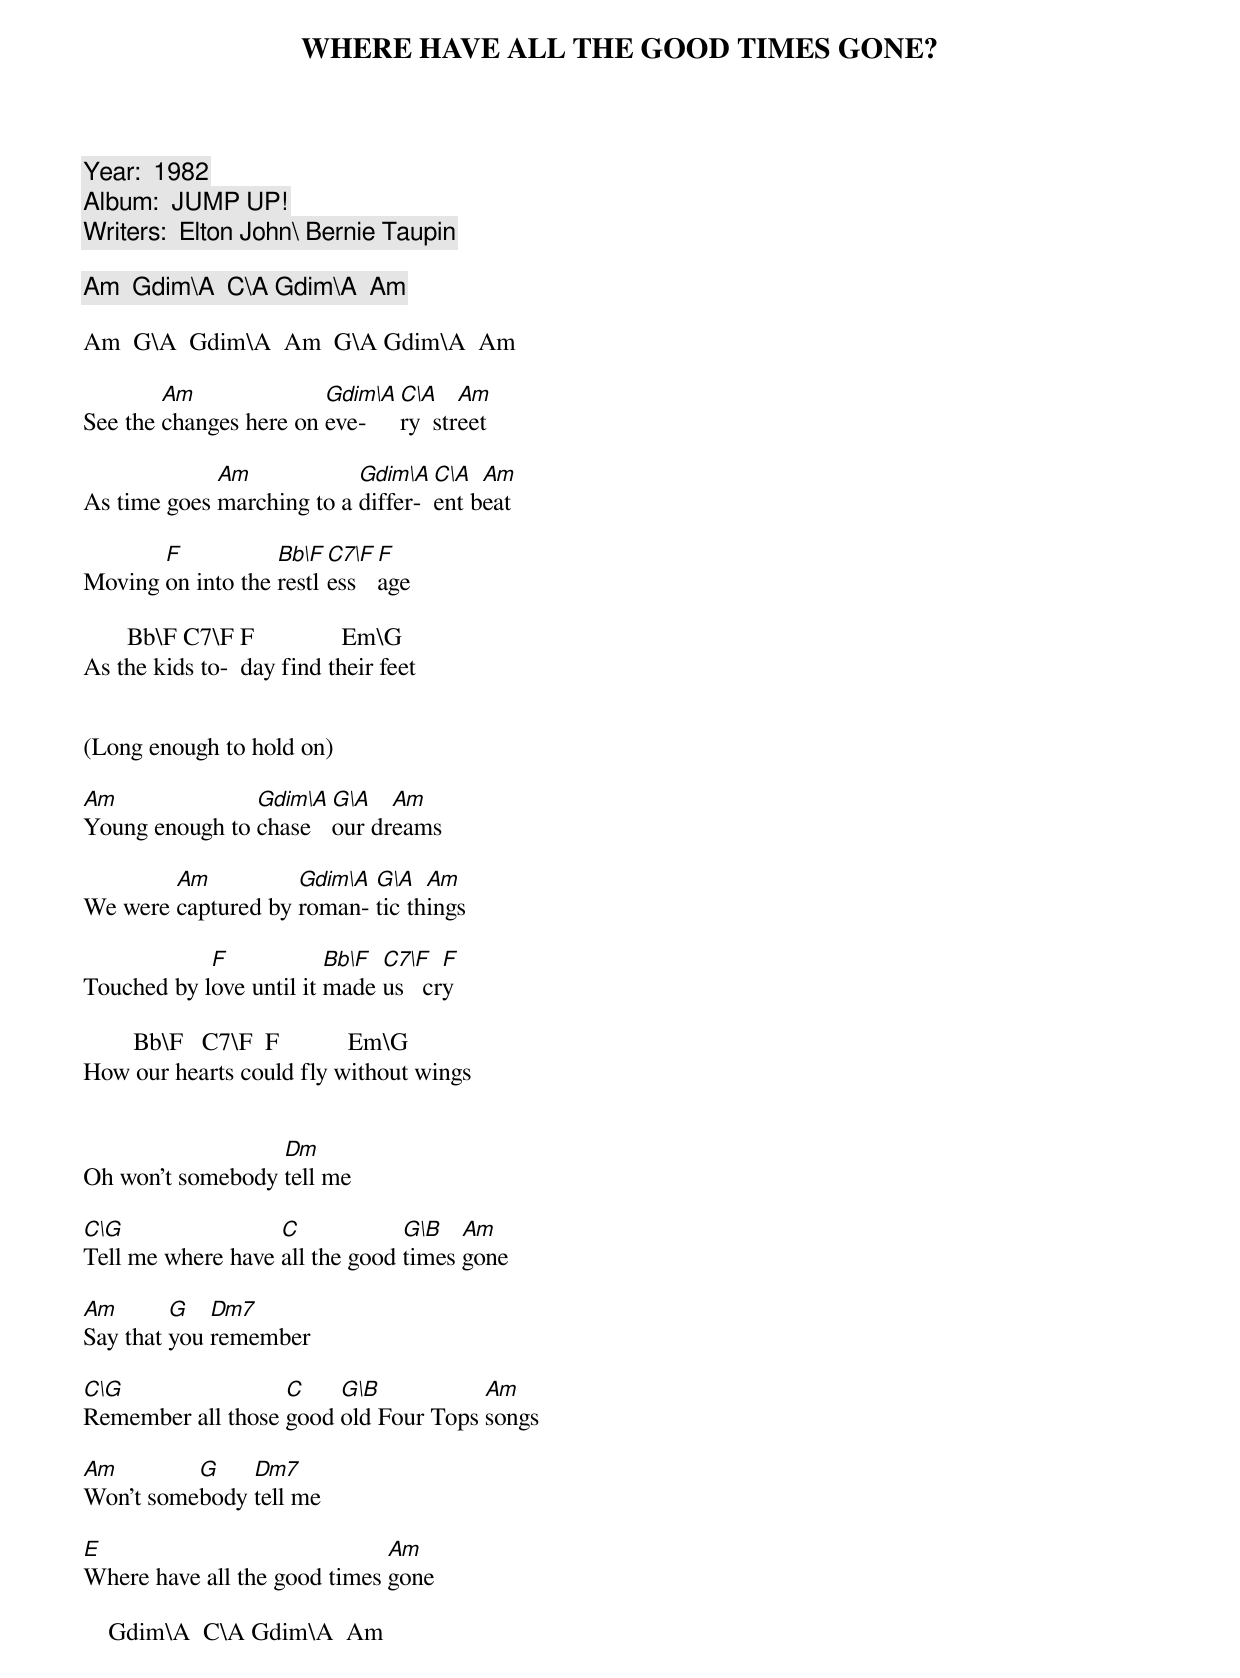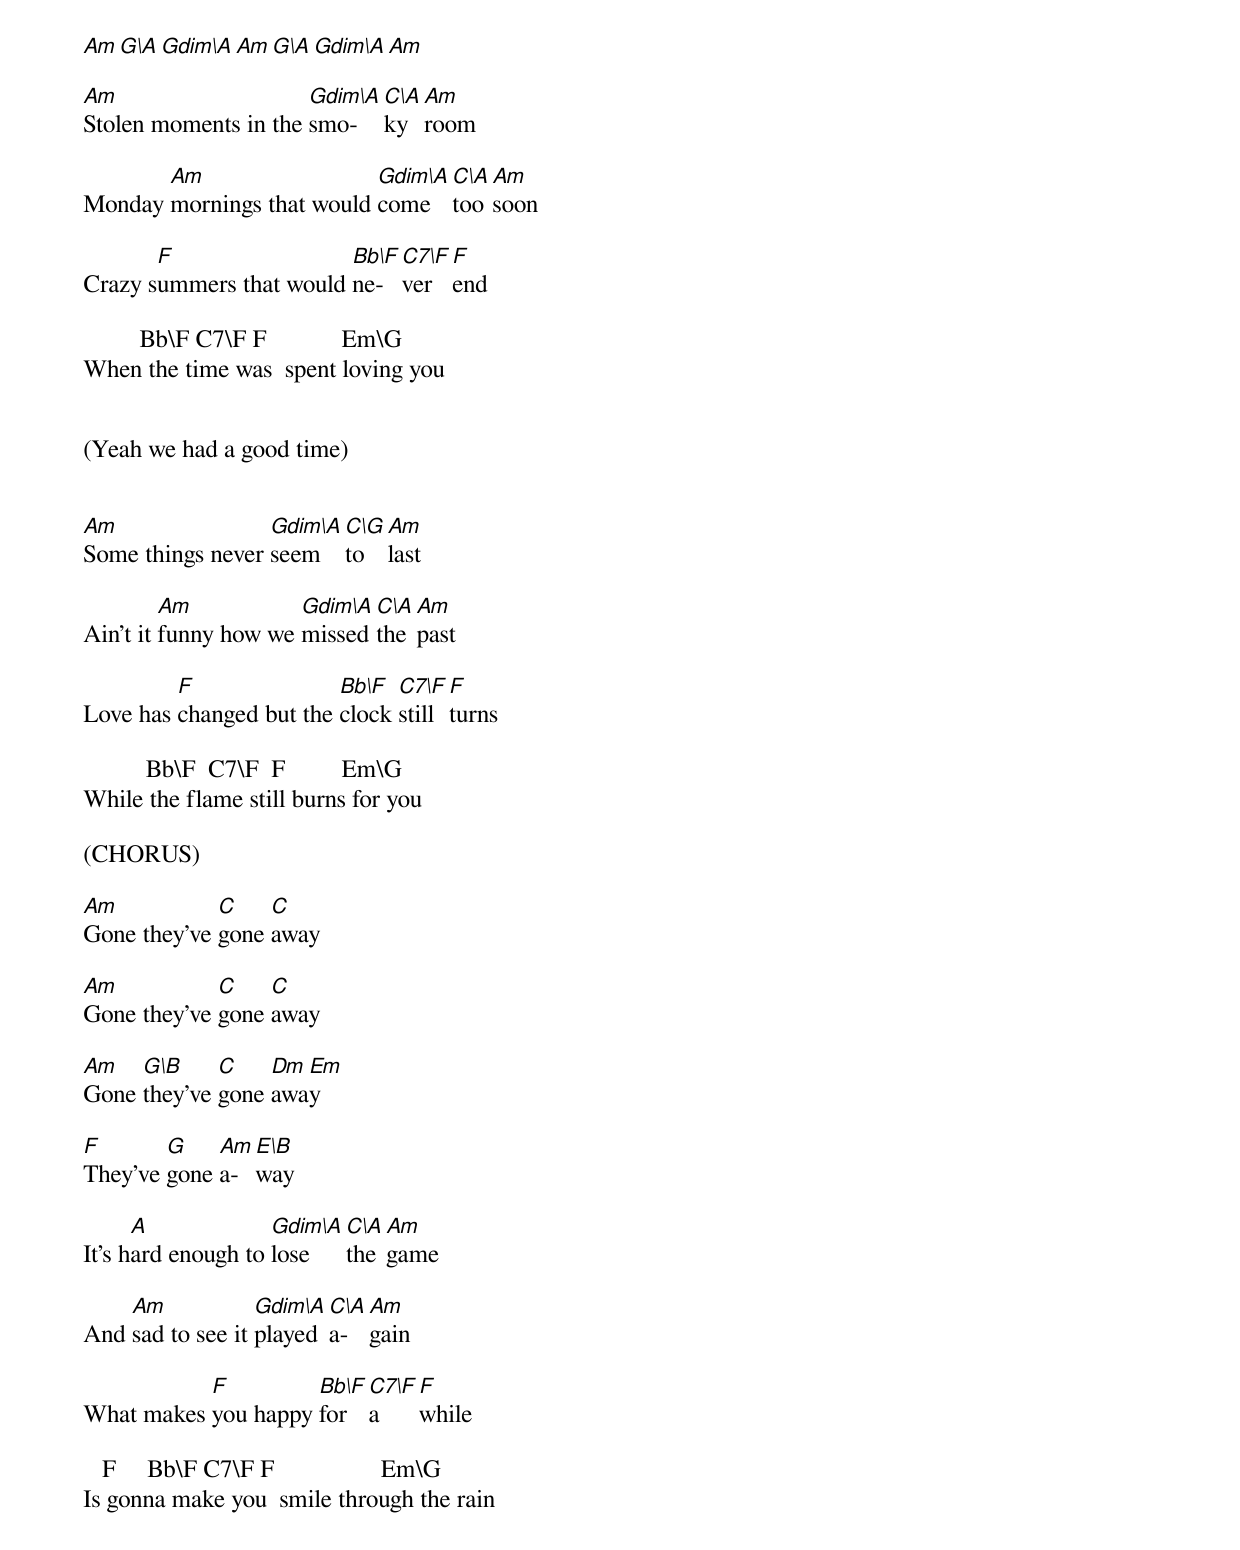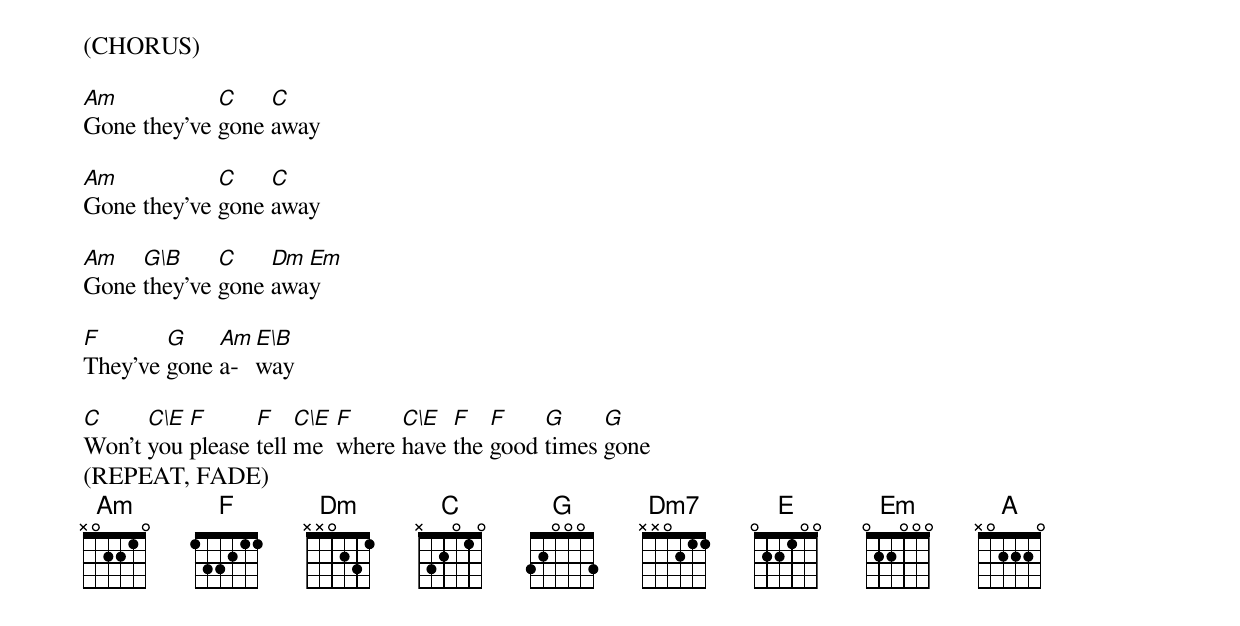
WHERE HAVE ALL THE GOOD TIMES GONE?

Year:  1982
Album:  JUMP UP!
Writers:  Elton John\ Bernie Taupin

Am  Gdim\A  C\A Gdim\A  Am

Am  G\A  Gdim\A  Am  G\A Gdim\A  Am

	Am              Gdim\A C\A    Am
See the changes here on eve-   ry  street

	     Am		   Gdim\A C\A  Am
As time goes marching to a differ-ent beat

       F	   Bb\F C7\F F
Moving on into the restless  age

       Bb\F C7\F F		Em\G
As the kids to-  day find their feet


(Long enough to hold on)

Am		Gdim\A G\A   Am
Young enough to chase  our dreams

	Am	    Gdim\A G\A   Am
We were captured by roman- tic things

	    F		 Bb\F C7\F   F
Touched by love until it made us   cry

	Bb\F   C7\F  F           Em\G
How our hearts could fly without wings


	  	  Dm
Oh won't somebody tell me

C\G		   C            G\B   Am
Tell me where have all the good times gone

Am	 G   Dm7
Say that you remember

C\G		   C    G\B           Am
Remember all those good old Four Tops songs

Am        G    Dm7
Won't somebody tell me

E			      Am
Where have all the good times gone

    Gdim\A  C\A Gdim\A  Am

Am  G\A  Gdim\A  Am  G\A Gdim\A  Am

Am		      Gdim\A C\A Am
Stolen moments in the smo-   ky  room

       Am		   Gdim\A C\A Am
Monday mornings that would come   too soon

       F		 Bb\F C7\F F
Crazy summers that would ne-  ver  end

	 Bb\F C7\F F		Em\G
When the time was  spent loving you


(Yeah we had a good time)


Am		  Gdim\A C\G Am
Some things never seem   to  last

	 Am           Gdim\A C\A Am
Ain't it funny how we missed the past

	 F		 Bb\F  C7\F  F
Love has changed but the clock still turns

	  Bb\F  C7\F  F         Em\G
While the flame still burns for you

(CHORUS)

Am	     C    C
Gone they've gone away

Am	     C    C
Gone they've gone away

Am   G\B     C    Dm Em
Gone they've gone away

F       G    Am E\B
They've gone a- way

      A             Gdim\A C\A Am
It's hard enough to lose   the game

    Am	          Gdim\A C\A Am
And sad to see it played a-  gain

	   F	     Bb\F C7\F F
What makes you happy for  a    while

   F     Bb\F C7\F F	             Em\G
Is gonna make you  smile through the rain

(CHORUS)

Am	     C    C
Gone they've gone away

Am	     C    C
Gone they've gone away

Am   G\B     C    Dm Em
Gone they've gone away

F       G    Am E\B
They've gone a- way

C     C\E F      F    C\E F     C\E  F   F    G     G
Won't you please tell me  where have the good times gone
(REPEAT, FADE)
